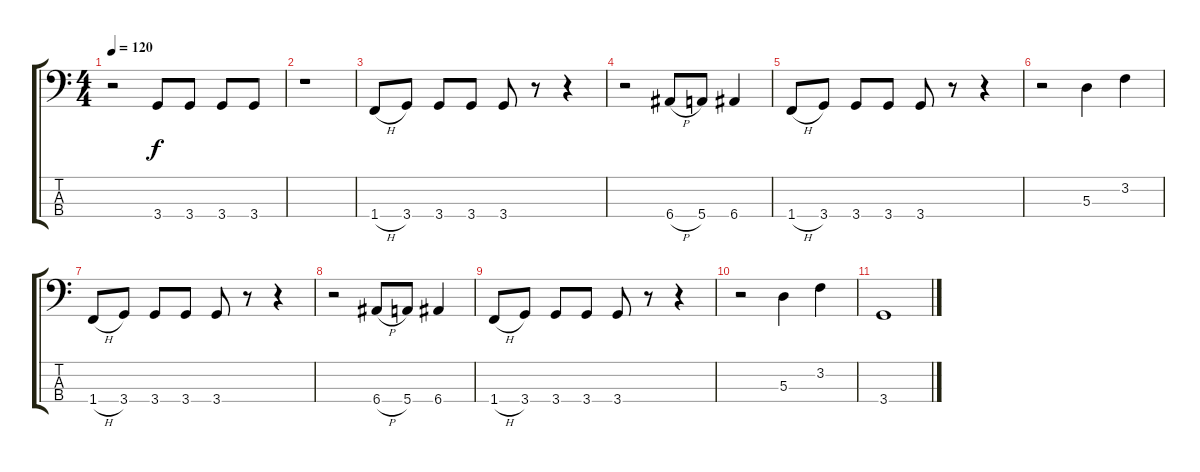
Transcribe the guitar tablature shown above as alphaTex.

\track "" {instrument acousticguitarnylon}
\staff {score tabs}
\tuning (G2 D2 A1 E1) {hide}
\ts (4 4)
\tempo 120
\clef f4
\ks c
r.2{dy f} 3.4.8 3.4.8 3.4.8 3.4.8 |
r.1 |
1.4{h}.8 3.4.8 3.4.8 3.4.8 3.4.8 r.8 r.4 |
r.2 6.4{h}.8 5.4.8 6.4.4 |
1.4{h}.8 3.4.8 3.4.8 3.4.8 3.4.8 r.8 r.4 |
r.2 5.3.4 3.2.4 |
1.4{h}.8 3.4.8 3.4.8 3.4.8 3.4.8 r.8 r.4 |
r.2 6.4{h}.8 5.4.8 6.4.4 |
1.4{h}.8 3.4.8 3.4.8 3.4.8 3.4.8 r.8 r.4 |
r.2 5.3.4 3.2.4 |
3.4.1
